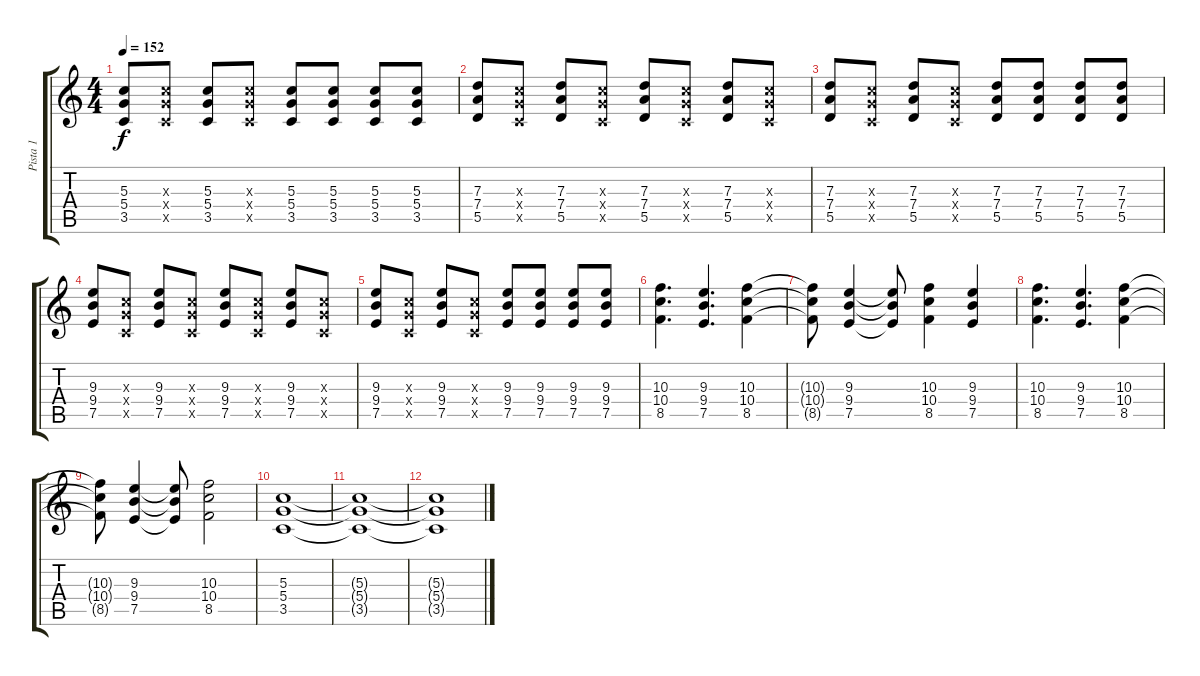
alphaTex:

\track ("Pista 1" "Pista 1") {instrument acousticguitarsteel}
\staff {score tabs}
\tuning (E4 B3 G3 D3 A2 E2) {hide}
\ts (4 4)
\tempo 152
\clef g2
\ks c
(5.3 5.4 3.5).8{dy f} (5.3{x} 5.4{x} 3.5{x}).8 (5.3 5.4 3.5).8 (5.3{x} 5.4{x} 3.5{x}).8 (5.3 5.4 3.5).8 (5.3 5.4 3.5).8 (5.3 5.4 3.5).8 (5.3 5.4 3.5).8 |
(7.3 7.4 5.5).8 (5.3{x} 5.4{x} 3.5{x}).8 (7.3 7.4 5.5).8 (5.3{x} 5.4{x} 3.5{x}).8 (7.3 7.4 5.5).8 (5.3{x} 5.4{x} 3.5{x}).8 (7.3 7.4 5.5).8 (5.3{x} 5.4{x} 3.5{x}).8 |
(7.3 7.4 5.5).8 (5.3{x} 5.4{x} 3.5{x}).8 (7.3 7.4 5.5).8 (5.3{x} 5.4{x} 3.5{x}).8 (7.3 7.4 5.5).8 (7.3 7.4 5.5).8 (7.3 7.4 5.5).8 (7.3 7.4 5.5).8 |
(9.3 9.4 7.5).8 (5.3{x} 5.4{x} 3.5{x}).8 (9.3 9.4 7.5).8 (5.3{x} 5.4{x} 3.5{x}).8 (9.3 9.4 7.5).8 (5.3{x} 5.4{x} 3.5{x}).8 (9.3 9.4 7.5).8 (5.3{x} 5.4{x} 3.5{x}).8 |
(9.3 9.4 7.5).8 (5.3{x} 5.4{x} 3.5{x}).8 (9.3 9.4 7.5).8 (5.3{x} 5.4{x} 3.5{x}).8 (9.3 9.4 7.5).8 (9.3 9.4 7.5).8 (9.3 9.4 7.5).8 (9.3 9.4 7.5).8 |
(10.3 10.4 8.5).4{d} (9.3 9.4 7.5).4{d} (10.3 10.4 8.5).4 |
(10.3{t} 10.4{t} 8.5{t}).8 (9.3 9.4 7.5).4 (9.3{t} 9.4{t} 7.5{t}).8 (10.3 10.4 8.5).4 (9.3 9.4 7.5).4 |
(10.3 10.4 8.5).4{d} (9.3 9.4 7.5).4{d} (10.3 10.4 8.5).4 |
(10.3{t} 10.4{t} 8.5{t}).8 (9.3 9.4 7.5).4 (9.3{t} 9.4{t} 7.5{t}).8 (10.3 10.4 8.5).2 |
(5.3 5.4 3.5).1 |
(5.3{t} 5.4{t} 3.5{t}).1 |
(5.3{t} 5.4{t} 3.5{t}).1
